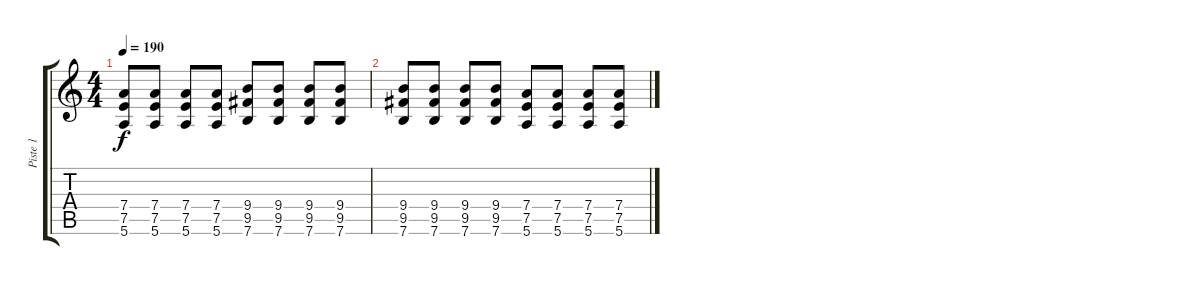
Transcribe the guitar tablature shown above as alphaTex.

\track ("Piste 1" "Piste 1") {instrument overdrivenguitar}
\staff {score tabs}
\tuning (E4 B3 G3 D3 A2 E2) {hide}
\ts (4 4)
\tempo 190
\clef g2
\ks c
(7.4 7.5 5.6).8{dy f} (7.4 7.5 5.6).8 (7.4 7.5 5.6).8 (7.4 7.5 5.6).8 (9.4 9.5 7.6).8 (9.4 9.5 7.6).8 (9.4 9.5 7.6).8 (9.4 9.5 7.6).8 |
(9.4 9.5 7.6).8 (9.4 9.5 7.6).8 (9.4 9.5 7.6).8 (9.4 9.5 7.6).8 (7.4 7.5 5.6).8 (7.4 7.5 5.6).8 (7.4 7.5 5.6).8 (7.4 7.5 5.6).8
